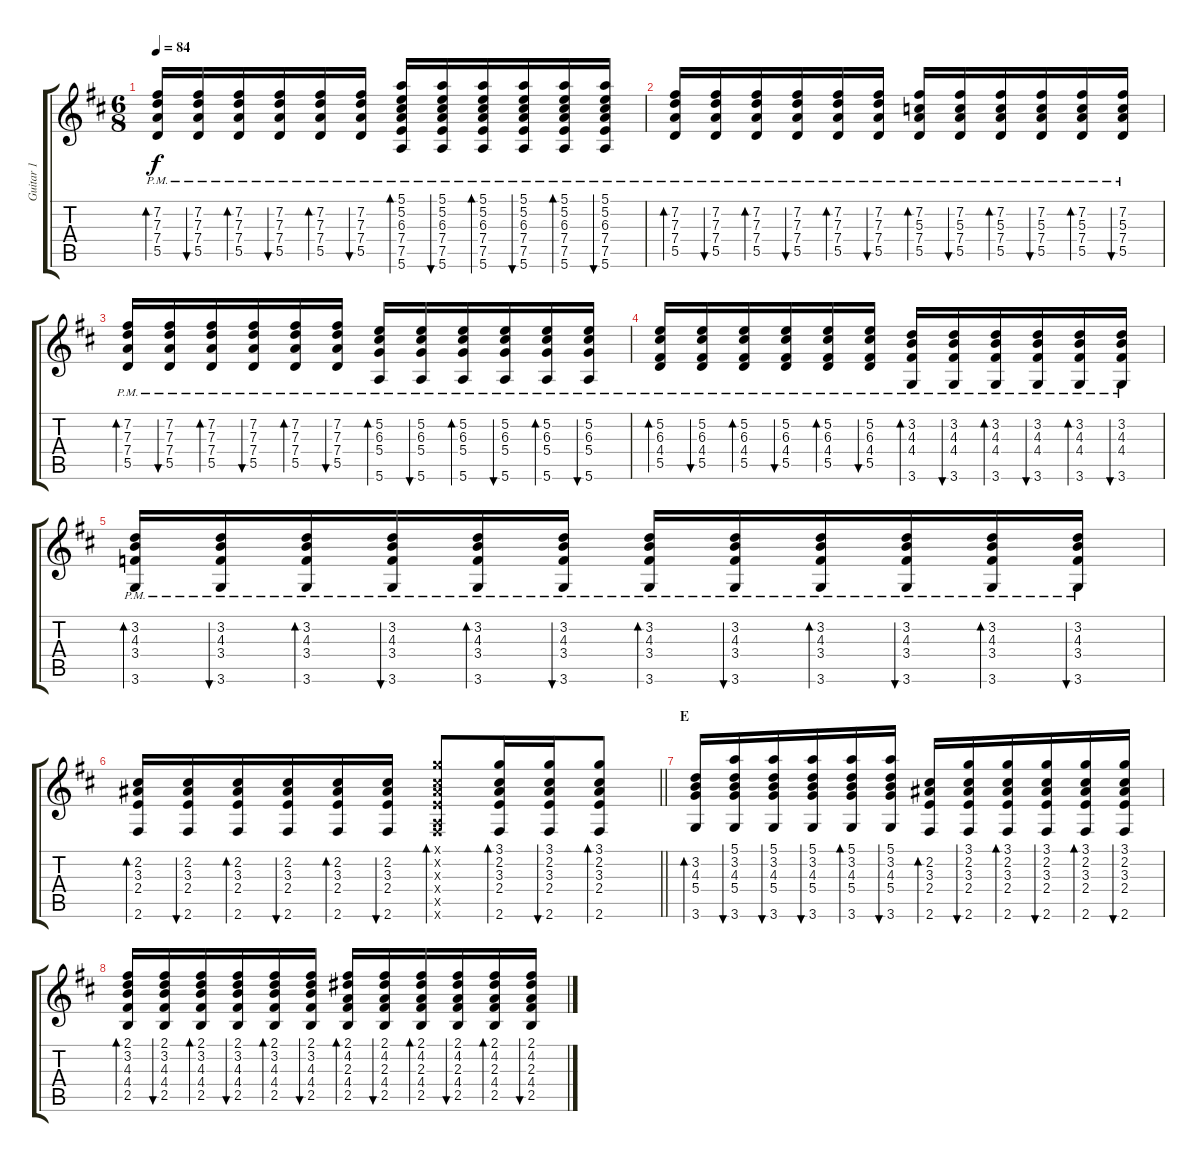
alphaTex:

\track ("Guitar 1" "Guitar 1") {instrument acousticguitarnylon}
\staff {score tabs}
\tuning (E4 B3 G3 D3 A2 E2) {hide}
\ts (6 8)
\tempo 84
\clef g2
\ks d
(7.2{pm} 7.3{pm} 7.4{pm} 5.5{pm}).16{bd 30 dy f} (7.2{pm} 7.3{pm} 7.4{pm} 5.5{pm}).16{bu 30} (7.2{pm} 7.3{pm} 7.4{pm} 5.5{pm}).16{bd 30} (7.2{pm} 7.3{pm} 7.4{pm} 5.5{pm}).16{bu 30} (7.2{pm} 7.3{pm} 7.4{pm} 5.5{pm}).16{bd 30} (7.2{pm} 7.3{pm} 7.4{pm} 5.5{pm}).16{bu 30} (5.1{pm} 5.2{pm} 6.3{pm} 7.4{pm} 7.5{pm} 5.6{pm}).16{bd 30} (5.1{pm} 5.2{pm} 6.3{pm} 7.4{pm} 7.5{pm} 5.6{pm}).16{bu 30} (5.1{pm} 5.2{pm} 6.3{pm} 7.4{pm} 7.5{pm} 5.6{pm}).16{bd 30} (5.1{pm} 5.2{pm} 6.3{pm} 7.4{pm} 7.5{pm} 5.6{pm}).16{bu 30} (5.1{pm} 5.2{pm} 6.3{pm} 7.4{pm} 7.5{pm} 5.6{pm}).16{bd 30} (5.1{pm} 5.2{pm} 6.3{pm} 7.4{pm} 7.5{pm} 5.6{pm}).16{bu 30} |
(7.2{pm} 7.3{pm} 7.4{pm} 5.5{pm}).16{bd 30} (7.2{pm} 7.3{pm} 7.4{pm} 5.5{pm}).16{bu 30} (7.2{pm} 7.3{pm} 7.4{pm} 5.5{pm}).16{bd 30} (7.2{pm} 7.3{pm} 7.4{pm} 5.5{pm}).16{bu 30} (7.2{pm} 7.3{pm} 7.4{pm} 5.5{pm}).16{bd 30} (7.2{pm} 7.3{pm} 7.4{pm} 5.5{pm}).16{bu 30} (7.2{pm} 5.3{pm} 7.4{pm} 5.5{pm}).16{bd 30} (7.2{pm} 5.3{pm} 7.4{pm} 5.5{pm}).16{bu 30} (7.2{pm} 5.3{pm} 7.4{pm} 5.5{pm}).16{bd 30} (7.2{pm} 5.3{pm} 7.4{pm} 5.5{pm}).16{bu 30} (7.2{pm} 5.3{pm} 7.4{pm} 5.5{pm}).16{bd 30} (7.2{pm} 5.3{pm} 7.4{pm} 5.5{pm}).16{bu 30} |
(7.2{pm} 7.3{pm} 7.4{pm} 5.5{pm}).16{bd 30} (7.2{pm} 7.3{pm} 7.4{pm} 5.5{pm}).16{bu 30} (7.2{pm} 7.3{pm} 7.4{pm} 5.5{pm}).16{bd 30} (7.2{pm} 7.3{pm} 7.4{pm} 5.5{pm}).16{bu 30} (7.2{pm} 7.3{pm} 7.4{pm} 5.5{pm}).16{bd 30} (7.2{pm} 7.3{pm} 7.4{pm} 5.5{pm}).16{bu 30} (5.2{pm} 6.3{pm} 5.4{pm} 5.6{pm}).16{bd 30} (5.2{pm} 6.3{pm} 5.4{pm} 5.6{pm}).16{bu 30} (5.2{pm} 6.3{pm} 5.4{pm} 5.6{pm}).16{bd 30} (5.2{pm} 6.3{pm} 5.4{pm} 5.6{pm}).16{bu 30} (5.2{pm} 6.3{pm} 5.4{pm} 5.6{pm}).16{bd 30} (5.2{pm} 6.3{pm} 5.4{pm} 5.6{pm}).16{bu 30} |
(5.2{pm} 6.3{pm} 4.4{pm} 5.5{pm}).16{bd 30} (5.2{pm} 6.3{pm} 4.4{pm} 5.5{pm}).16{bu 30} (5.2{pm} 6.3{pm} 4.4{pm} 5.5{pm}).16{bd 30} (5.2{pm} 6.3{pm} 4.4{pm} 5.5{pm}).16{bu 30} (5.2{pm} 6.3{pm} 4.4{pm} 5.5{pm}).16{bd 30} (5.2{pm} 6.3{pm} 4.4{pm} 5.5{pm}).16{bu 30} (3.2{pm} 4.3{pm} 4.4{pm} 3.6{pm}).16{bd 30} (3.2{pm} 4.3{pm} 4.4{pm} 3.6{pm}).16{bu 30} (3.2{pm} 4.3{pm} 4.4{pm} 3.6{pm}).16{bd 30} (3.2{pm} 4.3{pm} 4.4{pm} 3.6{pm}).16{bu 30} (3.2{pm} 4.3{pm} 4.4{pm} 3.6{pm}).16{bd 30} (3.2{pm} 4.3{pm} 4.4{pm} 3.6{pm}).16{bu 30} |
(3.2{pm} 4.3{pm} 3.4{pm} 3.6{pm}).16{bd 30} (3.2{pm} 4.3{pm} 3.4{pm} 3.6{pm}).16{bu 30} (3.2{pm} 4.3{pm} 3.4{pm} 3.6{pm}).16{bd 30} (3.2{pm} 4.3{pm} 3.4{pm} 3.6{pm}).16{bu 30} (3.2{pm} 4.3{pm} 3.4{pm} 3.6{pm}).16{bd 30} (3.2{pm} 4.3{pm} 3.4{pm} 3.6{pm}).16{bu 30} (3.2{pm} 4.3{pm} 3.4{pm} 3.6{pm}).16{bd 30} (3.2{pm} 4.3{pm} 3.4{pm} 3.6{pm}).16{bu 30} (3.2{pm} 4.3{pm} 3.4{pm} 3.6{pm}).16{bd 30} (3.2{pm} 4.3{pm} 3.4{pm} 3.6{pm}).16{bu 30} (3.2{pm} 4.3{pm} 3.4{pm} 3.6{pm}).16{bd 30} (3.2{pm} 4.3{pm} 3.4{pm} 3.6{pm}).16{bu 30} |
\barLineRight lightlight
(2.2 3.3 2.4 2.6).16{bd 30 volume 10} (2.2 3.3 2.4 2.6).16{bu 30} (2.2 3.3 2.4 2.6).16{bd 30} (2.2 3.3 2.4 2.6).16{bu 30} (2.2 3.3 2.4 2.6).16{bd 30} (2.2 3.3 2.4 2.6).16{bu 30} (3.1{x} 2.2{x} 3.3{x} 2.4{x} 0.5{x} 2.6{x}).8{bd 120} (3.1 2.2 3.3 2.4 2.6).16{bd 60} (3.1 2.2 3.3 2.4 2.6).16{bu 30} (3.1 2.2 3.3 2.4 2.6).8{bd 30} |
\section ("" "E")
(3.2 4.3 5.4 3.6).16{bd 30} (5.1 3.2 4.3 5.4 3.6).16{bu 30} (5.1 3.2 4.3 5.4 3.6).16{bu 30} (5.1 3.2 4.3 5.4 3.6).16{bu 30} (5.1 3.2 4.3 5.4 3.6).16{bd 30} (5.1 3.2 4.3 5.4 3.6).16{bu 30} (2.2 3.3 2.4 2.6).16{bd 30} (3.1 2.2 3.3 2.4 2.6).16{bu 30} (3.1 2.2 3.3 2.4 2.6).16{bd 30} (3.1 2.2 3.3 2.4 2.6).16{bu 30} (3.1 2.2 3.3 2.4 2.6).16{bd 30} (3.1 2.2 3.3 2.4 2.6).16{bu 30} |
(2.1 3.2 4.3 4.4 2.5).16{bd 30} (2.1 3.2 4.3 4.4 2.5).16{bu 30} (2.1 3.2 4.3 4.4 2.5).16{bd 30} (2.1 3.2 4.3 4.4 2.5).16{bu 30} (2.1 3.2 4.3 4.4 2.5).16{bd 30} (2.1 3.2 4.3 4.4 2.5).16{bu 30} (2.1 4.2 2.3 4.4 2.5).16{bd 30} (2.1 4.2 2.3 4.4 2.5).16{bu 30} (2.1 4.2 2.3 4.4 2.5).16{bd 30} (2.1 4.2 2.3 4.4 2.5).16{bu 30} (2.1 4.2 2.3 4.4 2.5).16{bd 30} (2.1 4.2 2.3 4.4 2.5).16{bu 30}
